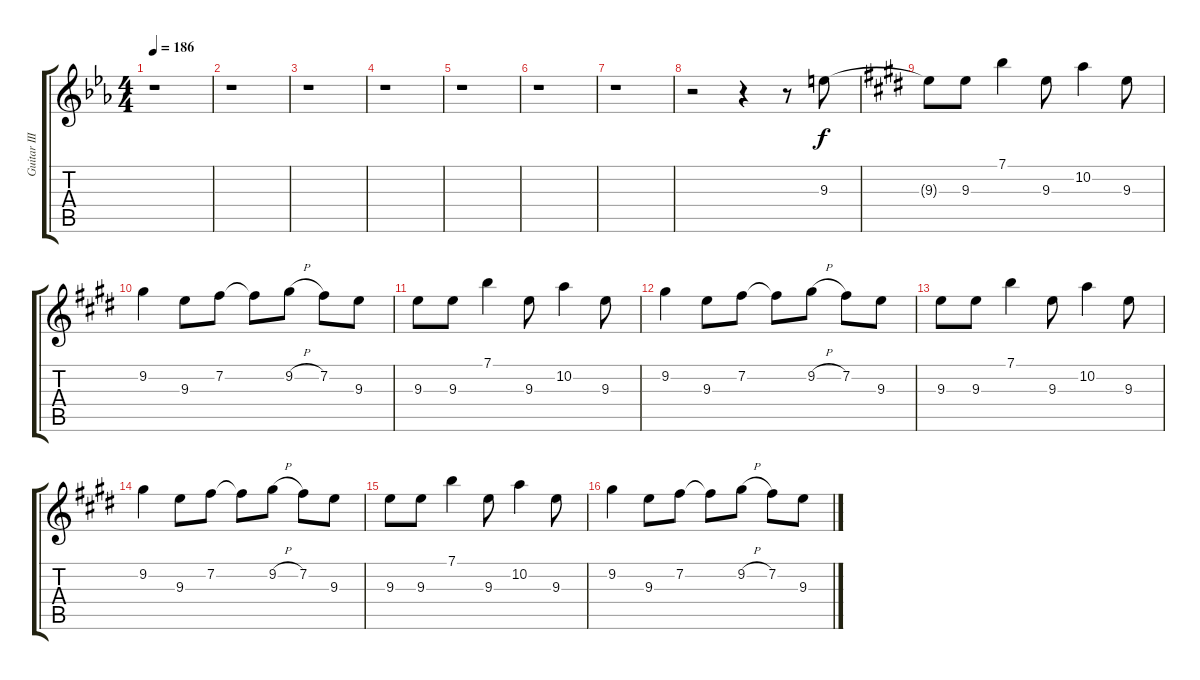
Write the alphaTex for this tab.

\track ("Guitar Ⅲ" "Guitar Ⅲ") {instrument overdrivenguitar}
\staff {score tabs}
\tuning (E4 B3 G3 D3 A2 E2) {hide}
\ts (4 4)
\tempo 186
\clef g2
\ks eb
r.1{dy f} |
r.1 |
r.1 |
r.1 |
r.1 |
r.1 |
r.1 |
r.2 r.4 r.8 9.3.8 |
\ks e
9.3{t}.8 9.3.8 7.1.4 9.3.8 10.2.4 9.3.8 |
9.2.4 9.3.8 7.2.8 7.2{t}.8 9.2{h}.8 7.2.8 9.3.8 |
9.3.8 9.3.8 7.1.4 9.3.8 10.2.4 9.3.8 |
9.2.4 9.3.8 7.2.8 7.2{t}.8 9.2{h}.8 7.2.8 9.3.8 |
9.3.8 9.3.8 7.1.4 9.3.8 10.2.4 9.3.8 |
9.2.4 9.3.8 7.2.8 7.2{t}.8 9.2{h}.8 7.2.8 9.3.8 |
9.3.8 9.3.8 7.1.4 9.3.8 10.2.4 9.3.8 |
9.2.4 9.3.8 7.2.8 7.2{t}.8 9.2{h}.8 7.2.8 9.3.8
